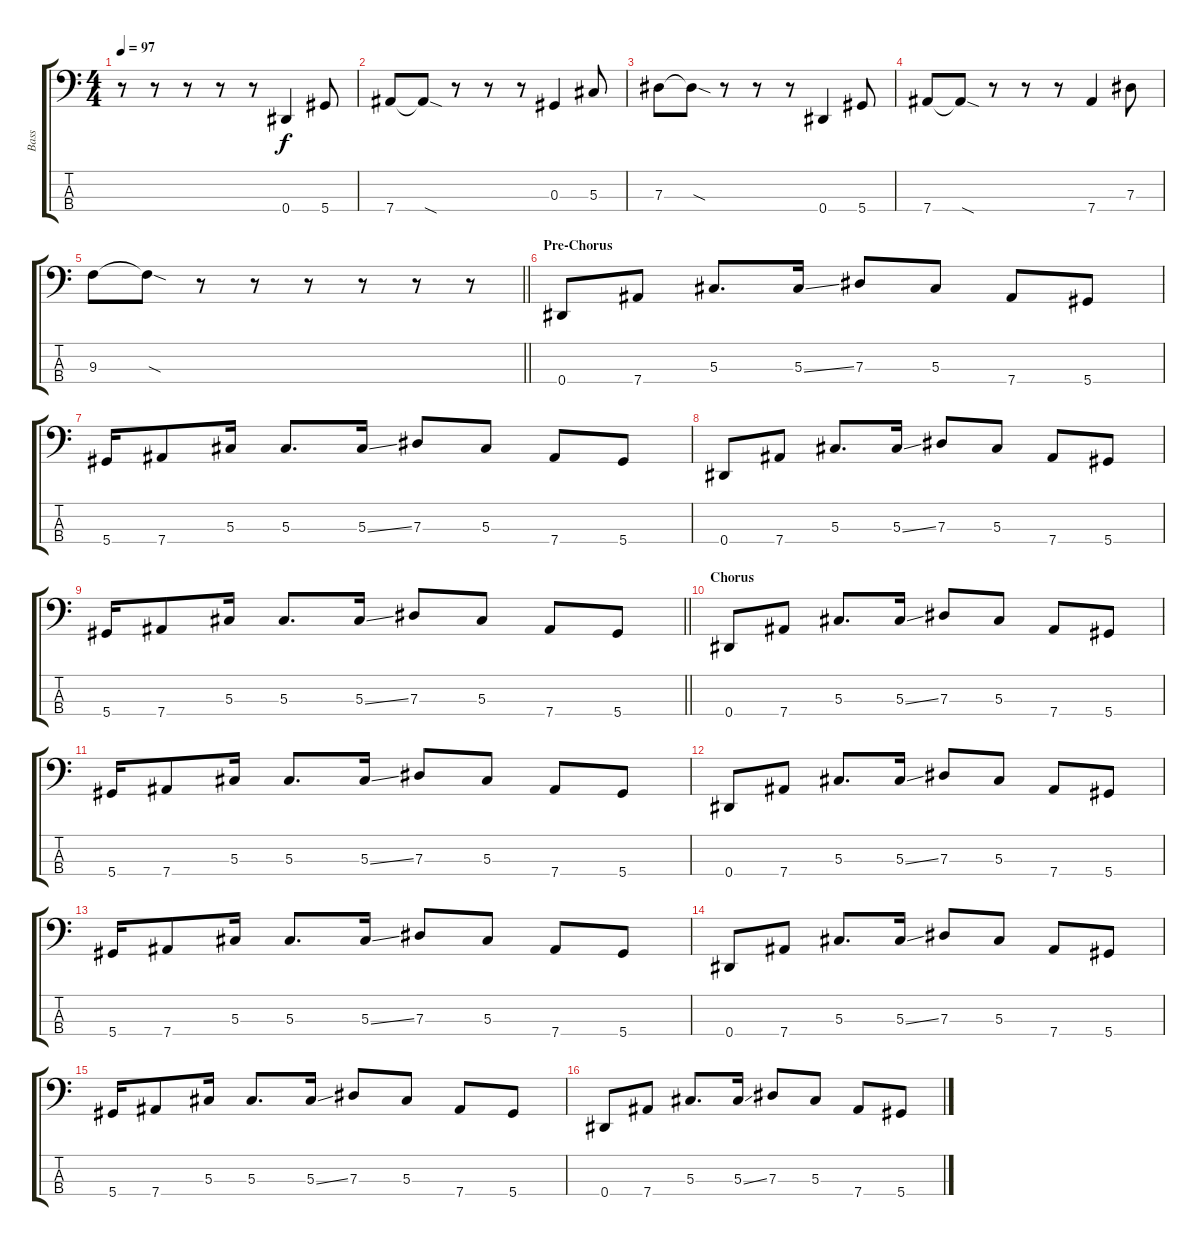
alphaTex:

\track ("Bass" "Bass") {instrument electricbassfinger}
\staff {score tabs}
\tuning (Gb2 Db2 Ab1 Eb1) {hide}
\ts (4 4)
\tempo 97
\clef f4
\ks c
r.8{dy f} r.8 r.8 r.8 r.8 0.4.4 5.4.8 |
7.4.8 7.4{sod t}.8 r.8 r.8 r.8 0.3.4 5.3.8 |
7.3.8 7.3{sod t}.8 r.8 r.8 r.8 0.4.4 5.4.8 |
7.4.8 7.4{sod t}.8 r.8 r.8 r.8 7.4.4 7.3.8 |
\barLineRight lightlight
9.3.8 9.3{sod t}.8 r.8 r.8 r.8 r.8 r.8 r.8 |
\section ("" "Pre-Chorus")
0.4.8 7.4.8 5.3.8{d} 5.3{ss}.16 7.3.8 5.3.8 7.4.8 5.4.8 |
5.4.16 7.4.8 5.3.16 5.3.8{d} 5.3{ss}.16 7.3.8 5.3.8 7.4.8 5.4.8 |
0.4.8 7.4.8 5.3.8{d} 5.3{ss}.16 7.3.8 5.3.8 7.4.8 5.4.8 |
\barLineRight lightlight
5.4.16 7.4.8 5.3.16 5.3.8{d} 5.3{ss}.16 7.3.8 5.3.8 7.4.8 5.4.8 |
\section ("" "Chorus")
0.4.8 7.4.8 5.3.8{d} 5.3{ss}.16 7.3.8 5.3.8 7.4.8 5.4.8 |
5.4.16 7.4.8 5.3.16 5.3.8{d} 5.3{ss}.16 7.3.8 5.3.8 7.4.8 5.4.8 |
0.4.8 7.4.8 5.3.8{d} 5.3{ss}.16 7.3.8 5.3.8 7.4.8 5.4.8 |
5.4.16 7.4.8 5.3.16 5.3.8{d} 5.3{ss}.16 7.3.8 5.3.8 7.4.8 5.4.8 |
0.4.8 7.4.8 5.3.8{d} 5.3{ss}.16 7.3.8 5.3.8 7.4.8 5.4.8 |
5.4.16 7.4.8 5.3.16 5.3.8{d} 5.3{ss}.16 7.3.8 5.3.8 7.4.8 5.4.8 |
0.4.8 7.4.8 5.3.8{d} 5.3{ss}.16 7.3.8 5.3.8 7.4.8 5.4.8
